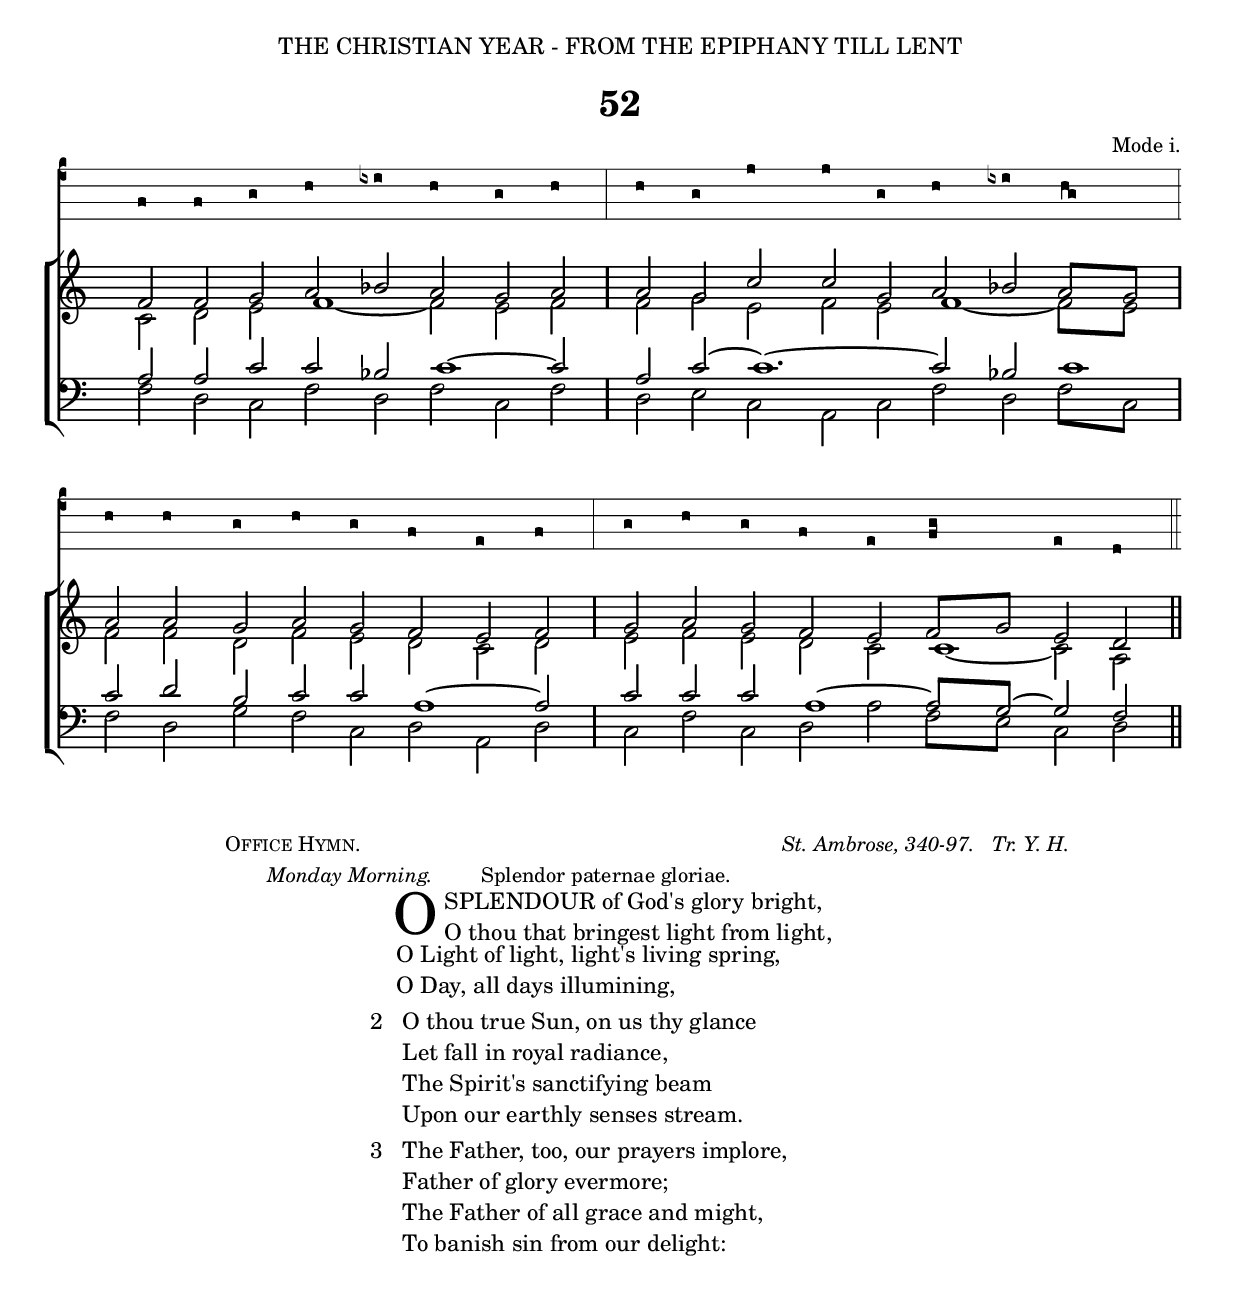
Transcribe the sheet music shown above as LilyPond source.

%%% 110 png
%%% Hymn 52 O splendour of God's glory bright
%%% Version 2


\version "2.10"

\include "gregorian-init.ly"

\header {
  dedication = \markup { \center-align {  "THE CHRISTIAN YEAR - FROM THE EPIPHANY TILL LENT"
		\hspace #0.1 }}	
  title = "52"
  arranger = \markup { \small { "Mode i." }}
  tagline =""
}

%%%%%%%%%%%%%%%%%%%%%%%%%%%%%%% Macro Definitions

%% macro settings for stemless long note which is 2x duration of regular white note    
ln = {\once \override NoteHead #'duration-log = #0 
           \once \override Stem #'stencil = ##f
           \once \override NoteColumn #'force-hshift = #'0.4 }
	   
%% moves plainsong accidentals leftwards so that they show up more clearly
moveacci = \once \override Accidental #'extra-offset = #'(-0.2 . 0 )

%% suprresses printing of accidental
noacci = \once \override Accidental #'transparent = ##t

%%%%%%%%%%%%%%%%%%%%%%%%%%%%%% End of Macro Definitions

%%% plainsong voice

plainsong = \context VaticanaVoice  {  \relative c { 
	\clef "vaticana-do3"
	\set fontSize = #3
        \key c \major 
	
  f8 f8 g8 a8 \moveacci bes8 a8 g8 a8 \bar "|" 
      a8 g8 c8 c8 g8 a8 \moveacci bes!8 \[a8 \flexa g8 \] \bar "|" \break
  a8 a8 g8 a8 g8 f8 e8 f8 \bar "|" 
      g8 a8 g8 f8 e8 \[ f8 \pes g8 \] e8 d8 \bar "||"
}
}

%%% SATB voices

global = {
  \key c \major 
  \set Staff.midiInstrument = "church organ"
}

soprano = \relative c' {
	\autoBeamOff

  f8 f8 g8 a8 bes8 a8 g8 a8 \bar "|"
      a8 g8 c8 c8 g8 a8 bes!8 a8[ g8] \bar "|" 
  a8 a8 g8 a8 g8 f8 e8 f8 \bar "|" 
      g8 a8 g8 f8 e8 f8[ g8] e8 d8 \bar "||" 
}

alto = \relative c' {
	\autoBeamOff
	
  c8 d8 e8 \ln f4 ~ f8 e8 f8 \bar "|" 
      f8 g8 e8 f8 e8 \ln f4 ~ f8[ e8] \bar "|" 
  f8 f8 d8 f8 e8 d8 c8 d8 \bar "|" 
      e8 f8 e8 d8 c8 \ln c4 ~ c8 a8 \bar "||" 
}

tenor = \relative c { 
	\clef bass
	\autoBeamOff

  a'8 a8 c8 c8 bes8 \ln c4 ~ c8 \bar "|" 
      a8 
      %%% tweak ties to avoid collision with augmentation dot
      \override Tie #'extra-offset = #'(0.0 . 0.6)
      c8 ~ 
      \once \override Tie #'extra-offset = #'(0.0 . 0.3)
      \ln c4. ~ c8 bes!8 \ln c4 \bar "|" 
  c8 d8 \noacci b8 c8 c8 \ln a4 ~ a8 \bar "|" 
      c8 c8 c8 \ln a4 ~ a8[ g8] ~ g8 f8 \bar "||" 
}

bass = \relative c { 
	\clef bass
	\autoBeamOff
	
  f8 d8 c8 f8 d8 f8 c8 f8 \bar "|" 
      d8 e8 c8 a8 c8 f8 d8 f8[ c8] \bar "|" 
  f8 d8 g8 f8 c8 d8 a8 d8 \bar "|" 
      c8 f8 c8 d8 a'8 f8[ e8] c8 d8 \bar "||" 
}

#(ly:set-option 'point-and-click #f)

\book {

\paper {
 #(set-paper-size "a4")
%% annotate-spacing = ##t
 print-page-number = ##f
 ragged-last-bottom = ##t
 ragged-bottom = ##t
}

%%% Score block

\score {	
  <<
  \new VaticanaStaff {\plainsong }
  \new ChoirStaff <<
   \new Staff = "upper" <<
      \context Voice = sopranos {\voiceOne \global \soprano }
      \context Voice = altos {\voiceTwo \global \alto }
                      >> 
   \new Staff = "lower" <<
      \context Voice = tenors {\voiceOne \global \tenor }
      \context Voice = bass {\voiceTwo \global \bass }
	             >> 
		 >>  
  >>

\layout {
	
  ragged-right = ##f
  ragged-last = ##f
  \context { \Score timing = ##f }
  \context { \Score \override TimeSignature #'transparent = ##t }
  \context { \Score \remove "Mark_engraver" }
  \context { \Staff \consists "Mark_engraver" }
  
  % *** Needed to produce beamed minims - which are quavers in disguise
  \context { \Staff \override NoteHead #'duration-log = #1 }
  \context { \Staff \override Stem #'flag-style = #'no-flag }
  
  \context { \VaticanaStaff
           % *** Increases distance between lines of staff  
           \override StaffSymbol #'staff-space = #1.6            
           % *** Changes staff to black instead of default red
           \revert StaffSymbol #'color
           % *** Makes clef bigger       
           \override Clef #'font-size = #3
           % *** Would make ledger lines black, if there were any
           \revert LedgerLineSpanner #'color
           % *** Makes terminal barline visible 
           \override BarLine #'transparent = ##f 
  	   % *** Remove custos
	   \remove Custos_engraver
	   % needed for certain tweaks
	   \consists "Mark_engraver"
           }
 } 
 
} %%% score bracket 

%%% A separate score block to generate the midi minus the plainsong voice
%%% Since minims are quavers in disguise, tempo has to be set accordingly, tempo set to 2=80

\score {	
  \new ChoirStaff <<
   \new Staff = "upper" <<
      \context Voice = sopranos {\voiceOne \global \soprano }
      \context Voice = altos {\voiceTwo \global \alto }
                      >> 
   \new Staff = "lower" <<
      \context Voice = tenors {\voiceOne \global \tenor }
      \context Voice = bass {\voiceTwo \global \bass }
	             >> 
		 >>  

\midi { 
  \context { \Score tempoWholesPerMinute = #(ly:make-moment 80 8) }
       } 
}

%%% Lyric titles

\markup {
	\column {
	    \line { \small { \hspace #16 \smallCaps "Office Hymn." \hspace #40 \italic {"St. Ambrose, 340-97.   Tr. Y. H."} } }  
	    \line { \small { \hspace #20 \italic "Monday Morning." \hspace #4 "Splendor paternae gloriae."} }
} }
   
\markup { \hspace #30 %%add space as necc. to center the column
          \column { %% super column of everything
	              \column { %%stanza 1 is a column of 2 lines  
	                  \line { \hspace #2.2 \column { \lower #2.4 \fontsize #8 "O" }   %%Drop Cap goes here
				  \hspace #-1.2    %% adjust this if other letters are too far from Drop Cap
				  \column  { \raise #0.0 "  SPLENDOUR of God's glory bright,"  "  O thou that bringest light from light,"} }          
	                  \line {  \hspace #2.5  %%adjust hspace until this line left edge is flush with Drop Cap
				   \lower  #1.56  %%adjust this until the line spacing looks right
				   \column {   
					   "O Light of light, light's living spring,"
					   "O Day, all days illumining,"
			  		}}
			       
			           } %% finish stanza 1	
		  \hspace #1  % adds vertical spacing between verses  
		  \line { "2  "
		    \column {	     
			    "O thou true Sun, on us thy glance"
			    "Let fall in royal radiance,"
			    "The Spirit's sanctifying beam"
			    "Upon our earthly senses stream."
			}}
		  \hspace #1  % adds vertical spacing between verses  
		  \line { "3  "
		    \column {	     
			    "The Father, too, our prayers implore,"
			    "Father of glory evermore;"
			    "The Father of all grace and might,"
			    "To banish sin from our delight:"
			}}
		}  
}	  
	

%%% fake score block to occupy space and force a pagebreak.  Can't think of a better way of doing this.
\score{
	{s4 }
\header { breakbefore = ##f piece = ##f opus = ##f tagline = ##f }
\layout{	
	\context { \Staff
		\remove Time_signature_engraver
		\remove Key_engraver
		\remove Clef_engraver
		\remove Staff_symbol_engraver
}}}

%%% second page
%%% continuation of  lyrics

\markup { \hspace #30   %%add space as necc. to center the column
          \column { 
		\line { "4  "
		    \column {	     
			    "To guide whate'er we nobly do,"
			    "With love all envy to subdue,"
			    "To make ill-fortune turn to fair,"
			    "And give us grace our wrongs to bear."
			}}
           	\hspace #1  % adds vertical spacing between verses  		  
           	\line { "5  "
		   \column {	     
			     "Our mind be in his keeping placed,"
			     "Our body true to him and chaste,"
			     "Where only faith her fire shall feed,"
			     "To burn the tares of Satan's seed."
			}}
           	  \hspace #1  % adds vertical spacing between verses  
		  \line { "6  "
		    \column {	     
			    "And Christ to us for food shall be,"
			    "From him our drink that welleth free,"
			    "The Spirit's wine, that maketh whole,"
			    "And, mocking not, exalts the soul."
			}}
		\hspace #1 % adds vertical spacing between verses  
           	\line {"7  "
		    \column {	     
			    "Rejoicing may this day go hence,"
			    "Like virgin dawn our innocence,"
			    "Like fiery noon our faith appear,"
			    "Nor know the gloom of twilight drear."
			}} 
		\hspace #1 % adds vertical spacing between verses  
           	\line {"8  "
		    \column {	     
			    "Morn in her rosy car is borne;"
			    "Let him come forth our perfect morn,"
			    "The Word in God the Father one,"
			    "The Father perfect in the Son."
		}}
		\hspace #1 % adds vertical spacing between verses
           	\line { "9. "
		   \column {	     
			   "All laud to God the Father be,"
			   "All praise, eternal Son, to thee;"
			   "All glory, as is ever meet,"
			   "To God the holy Paraclete.     Amen."
     			}}
	  }
}% lyric markup bracket


%%% Amen score block	
\score {  
  <<
    <<
  \new VaticanaStaff <<
  \context VaticanaVoice = "plainsongamen"  {  \relative c { 	  
	\set Score.timing = ##f
	\override Staff.Clef #'#'font-size = #3
	\clef "vaticana-do3"
	\set fontSize = #3
	\override Staff.StaffSymbol #'staff-space = #1.6
	 
        \[ d8 \pes e8 \]  \[
	    \override NoteHead #'extra-offset = #'(0.0 . -0.1 ) d8 
            \override NoteHead #'extra-offset = #'(-0.38 . 0) \flexa  c8 \pes 
  \override NoteHead #'extra-offset = #'(0.0 . 0.0 ) d8 \] }}

                    >>
  
 \new Lyrics = "lyrics" { s1 }
 \new ChoirStaff
   <<
   \context Staff = upper \with {  fontSize = #-3  \override StaffSymbol #'staff-space = #(magstep -2) } 
                              << 
	\context Voice = "sopranos" { \relative c' { 
	                                              \clef treble \global
	                                              \voiceOne d8[ e8] d8[ c8 d8] \bar "||" }}
	\context Voice = "altos"    { \relative c' { 
	                                              \global
	                                              \voiceTwo a8[ c8] \ln a4 ~ a8  \bar "||" }}
	                      >>
	\context Staff = lower \with { fontSize = #-3  \override StaffSymbol #'staff-space = #(magstep -2) } 
	                      <<
	\context Voice = "tenors" { \relative c { 
		                                  \clef bass  \global
	                                          \voiceThree f8[ g8] f8[ e8 f8] \bar "||" }}
	\context Voice = "basses" { \relative c { 
	                                          \clef bass  \global
						  \voiceFour d8[ c8] d8[ a8 d,8] \bar "||" }}
			        >> 
   >>
  \context Lyrics = "lyrics" \lyricsto "altos" { \override LyricText #'font-size = #-1  A -- _ men. }
  >>
>>

\header { breakbefore = ##f piece = " " opus = " " }

\layout {
     indent = 13\cm
     raggedright = ##t
     packed = ##f
     \context { \Score \override TimeSignature #'transparent = ##t }
     \context { \Score \override SeparationItem #'padding = #2 }
     \context { \Staff \override VerticalAxisGroup #'minimum-Y-extent = #'( -5 . 4) }
     \context { \Score \remove "Bar_number_engraver"
		timing = ##f 
              }
     \context { \Staff \override NoteHead #'duration-log = #1 }
     \context { \Staff \override Stem #'flag-style = #'no-flag }
     \context { \VaticanaStaff %%customize vaticana staff context 
	          \revert StaffSymbol #'color
		  \revert LedgerLineSpanner #'color
		  \override BarLine #'transparent = ##f 
		  \remove Custos_engraver
 	} 
} 

}

%%% Separate Score block for Amen midi
%%% Score comprises 1/8 notes masquerading as 1/2 notes, so tempo has to be adjusted accordingly, tempo set to 2=80

\score {  
 \new ChoirStaff
   <<
   \context Staff = upper \with {  fontSize = #-3  \override StaffSymbol #'staff-space = #(magstep -2) } 
                              << 
	\context Voice = "sopranos" { \relative c' { 
	                                              \clef treble \global
	                                              \voiceOne d8[ e8] d8[ c8 d8] \bar "||" }}
	\context Voice = "altos"    { \relative c' { 
	                                              \global
	                                              \voiceTwo a8[ c8] \ln a4 ~ a8  \bar "||" }}
	                      >>
	\context Staff = lower \with { fontSize = #-3  \override StaffSymbol #'staff-space = #(magstep -2) } 
	                      <<
	\context Voice = "tenors" { \relative c { 
		                                  \clef bass  \global
	                                          \voiceThree f8[ g8] f8[ e8 f8] \bar "||" }}
	\context Voice = "basses" { \relative c { 
	                                          \clef bass  \global
						  \voiceFour d8[ c8] d8[ a8 d,8] \bar "||" }}
			        >> 
   >>

\midi {  
   \context {
       \Score 
       tempoWholesPerMinute = #(ly:make-moment 80 8)
            }
       }  
}

} %% book bracket